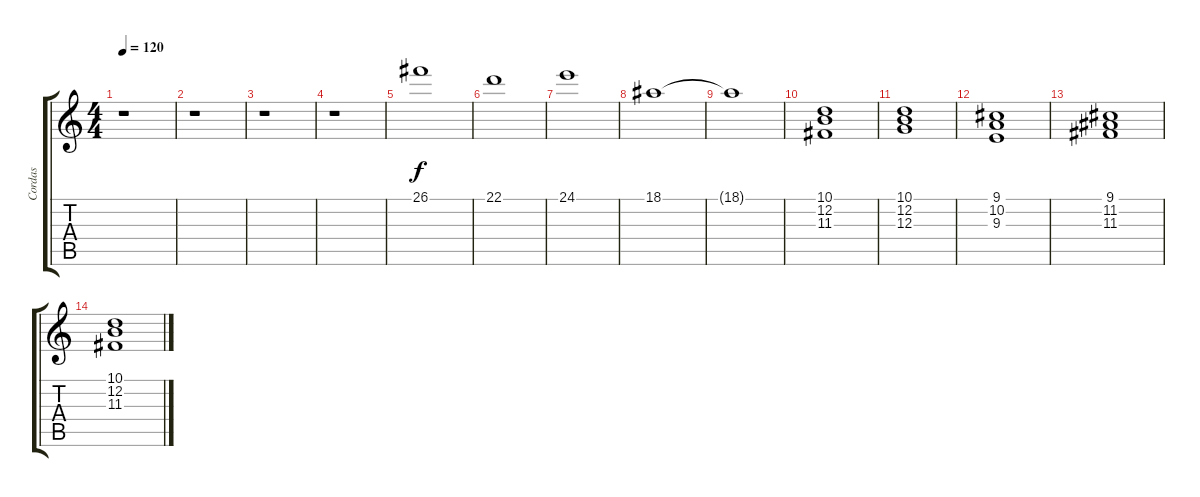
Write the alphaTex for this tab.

\track ("Cordas" "Cordas") {instrument stringensemble1}
\staff {score tabs}
\tuning (E4 B3 G3 D3 A2 E2) {hide}
\ts (4 4)
\tempo 120
\clef g2
\ks c
r.1{dy f instrument stringensemble1} |
r.1 |
r.1 |
r.1 |
26.1.1 |
22.1.1 |
24.1.1 |
18.1.1 |
18.1{t}.1 |
(10.1 12.2 11.3).1 |
(10.1 12.2 12.3).1 |
(9.1 10.2 9.3).1 |
(9.1 11.2 11.3).1 |
(10.1 12.2 11.3).1
